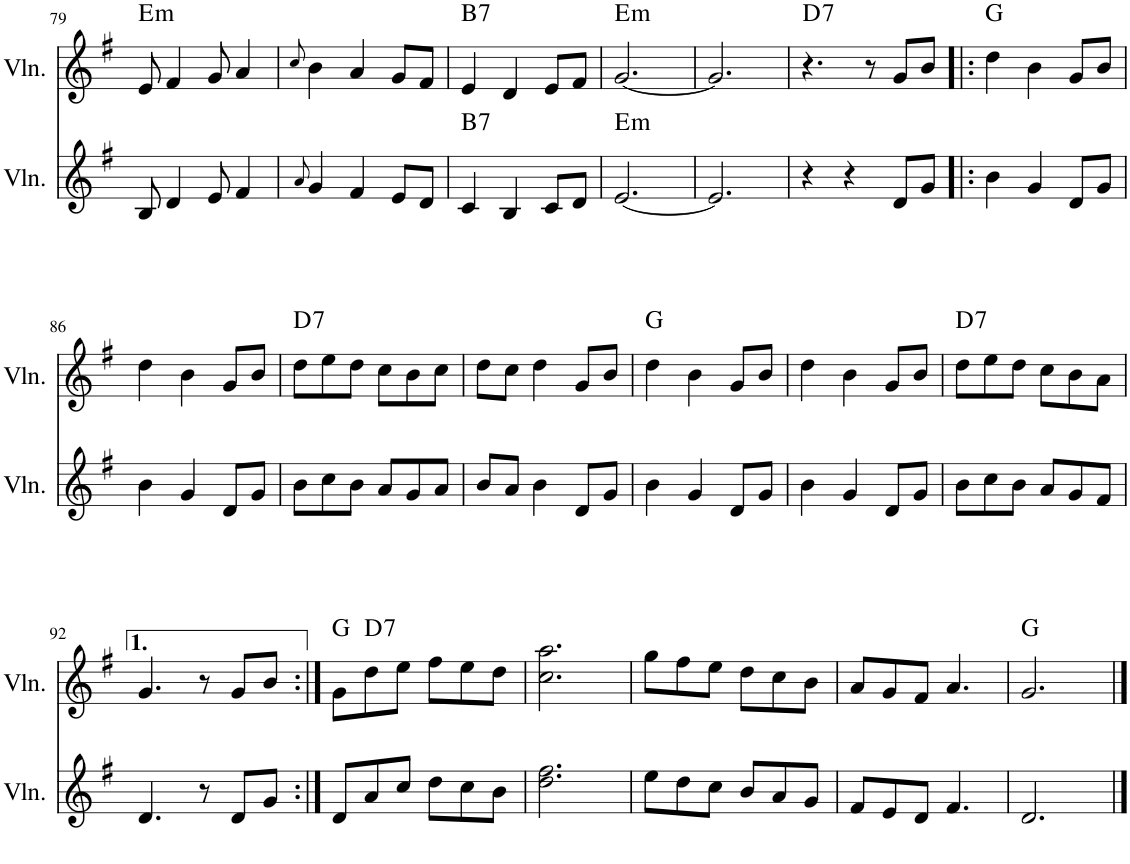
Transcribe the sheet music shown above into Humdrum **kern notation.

**kern	**kern	**harte
*part2	*part1	*part1
*staff2	*staff1	*
*I"Violín	*I"Violín	*
*I'Vln.	*I'Vln.	*
!!LO:PB:g=z
*clefG2	*clefG2	*
*k[f#]	*k[f#]	*
*M6/8	*M6/8	*
=79	=79	=79
!	!	!LO:H:kt=m
8B/	8e/	E:min
4d/	4f#/	.
8e/	8g/	.
4f#/	4a/	.
=80	=80	=80
8qa/	8qcc/	.
4g/	4b\	.
4f#/	4a/	.
8e/L	8g/L	.
8d/J	8f#/J	.
=81	=81	=81
!	!	!LO:H:kt=7
4c/	4e/	B:7
4B/	4d/	.
8c/L	8e/L	.
8d/J	8f#/J	.
=82	=82	=82
!	!	!LO:H:kt=m
[2.e/	[2.g/	E:min
=83	=83	=83
2.e/]	2.g/]	.
=84	=84	=84
!	!	!LO:H:kt=7
4r	4.r	D:7
4r	.	.
.	8r	.
8d/L	8g/L	.
8g/J	8b/J	.
=85!|:	=85!|:	=85!|:
4b\	4dd\	G:maj
4g/	4b\	.
8d/L	8g/L	.
8g/J	8b/J	.
!!LO:LB:g=z
=86	=86	=86
4b\	4dd\	.
4g/	4b\	.
8d/L	8g/L	.
8g/J	8b/J	.
=87	=87	=87
!	!	!LO:H:kt=7
8b\L	8dd\L	D:7
8cc\	8ee\	.
8b\J	8dd\J	.
8a/L	8cc\L	.
8g/	8b\	.
8a/J	8cc\J	.
=88	=88	=88
8b/L	8dd\L	.
8a/J	8cc\J	.
4b\	4dd\	.
8d/L	8g/L	.
8g/J	8b/J	.
=89	=89	=89
4b\	4dd\	G:maj
4g/	4b\	.
8d/L	8g/L	.
8g/J	8b/J	.
=90	=90	=90
4b\	4dd\	.
4g/	4b\	.
8d/L	8g/L	.
8g/J	8b/J	.
=91	=91	=91
!	!	!LO:H:kt=7
8b\L	8dd\L	D:7
8cc\	8ee\	.
8b\J	8dd\J	.
8a/L	8cc\L	.
8g/	8b\	.
8f#/J	8a\J	.
!!LO:LB:g=z
=92	=92	=92
4.d/	4.g/	.
8r	8r	.
8d/L	8g/L	.
8g/J	8b/J	.
=93:|!	=93:|!	=93:|!
8d/L	8g\L	G:maj
!	!	!LO:H:kt=7
8a/	8dd\	D:7
8cc/J	8ee\J	.
8dd\L	8ff#\L	.
8cc\	8ee\	.
8b\J	8dd\J	.
=94	=94	=94
2.dd\ 2.ff#\	2.cc\ 2.aa\	.
=95	=95	=95
8ee\L	8gg\L	.
8dd\	8ff#\	.
8cc\J	8ee\J	.
8b/L	8dd\L	.
8a/	8cc\	.
8g/J	8b\J	.
=96	=96	=96
8f#/L	8a/L	.
8e/	8g/	.
8d/J	8f#/J	.
4.f#/	4.a/	.
=97	=97	=97
2.d/	2.g/	G:maj
==	==	==
*-	*-	*-
